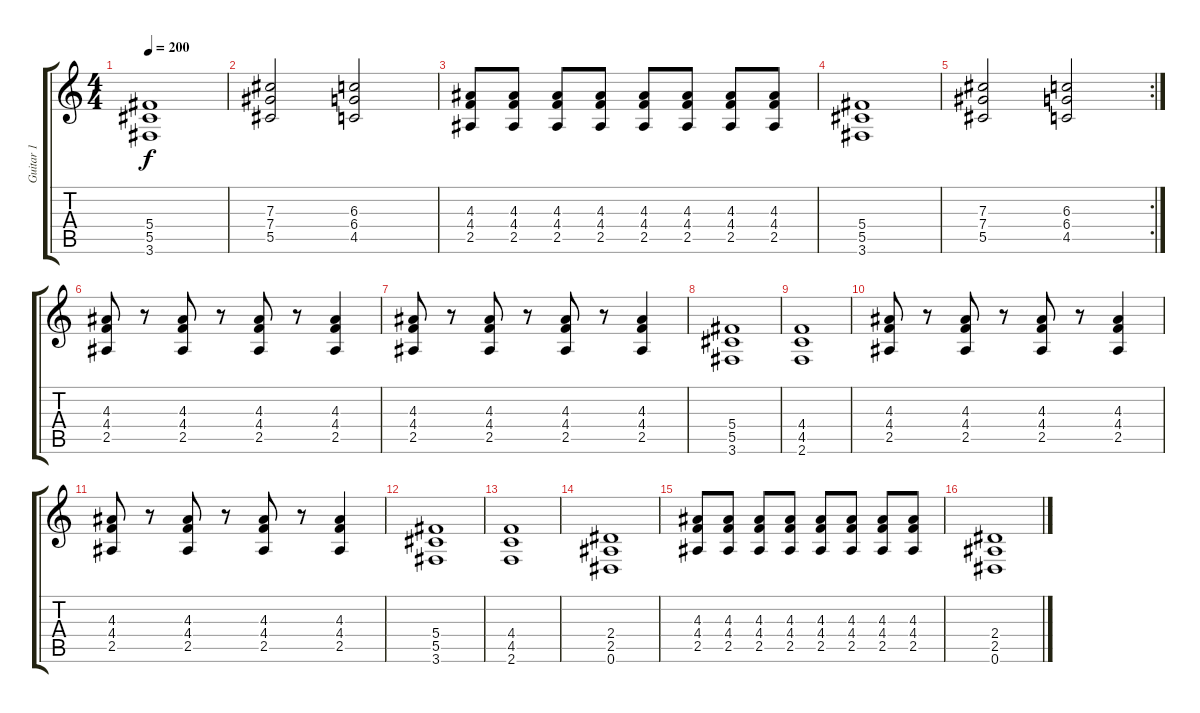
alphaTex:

\track ("Guitar 1" "Guitar 1") {instrument overdrivenguitar}
\staff {score tabs}
\tuning (Eb4 Bb3 Gb3 Db3 Ab2 Eb2) {hide}
\ts (4 4)
\tempo 200
\clef g2
\ks c
(5.4 5.5 3.6).1{dy f} |
(7.3 7.4 5.5).2 (6.3 6.4 4.5).2 |
(4.3 4.4 2.5).8 (4.3 4.4 2.5).8 (4.3 4.4 2.5).8 (4.3 4.4 2.5).8 (4.3 4.4 2.5).8 (4.3 4.4 2.5).8 (4.3 4.4 2.5).8 (4.3 4.4 2.5).8 |
(5.4 5.5 3.6).1 |
\rc 2
(7.3 7.4 5.5).2 (6.3 6.4 4.5).2 |
(4.3 4.4 2.5).8 r.8 (4.3 4.4 2.5).8 r.8 (4.3 4.4 2.5).8 r.8 (4.3 4.4 2.5).4 |
(4.3 4.4 2.5).8 r.8 (4.3 4.4 2.5).8 r.8 (4.3 4.4 2.5).8 r.8 (4.3 4.4 2.5).4 |
(5.4 5.5 3.6).1 |
(4.4 4.5 2.6).1 |
(4.3 4.4 2.5).8 r.8 (4.3 4.4 2.5).8 r.8 (4.3 4.4 2.5).8 r.8 (4.3 4.4 2.5).4 |
(4.3 4.4 2.5).8 r.8 (4.3 4.4 2.5).8 r.8 (4.3 4.4 2.5).8 r.8 (4.3 4.4 2.5).4 |
(5.4 5.5 3.6).1 |
(4.4 4.5 2.6).1 |
(2.4 2.5 0.6).1 |
(4.3 4.4 2.5).8 (4.3 4.4 2.5).8 (4.3 4.4 2.5).8 (4.3 4.4 2.5).8 (4.3 4.4 2.5).8 (4.3 4.4 2.5).8 (4.3 4.4 2.5).8 (4.3 4.4 2.5).8 |
(2.4 2.5 0.6).1
